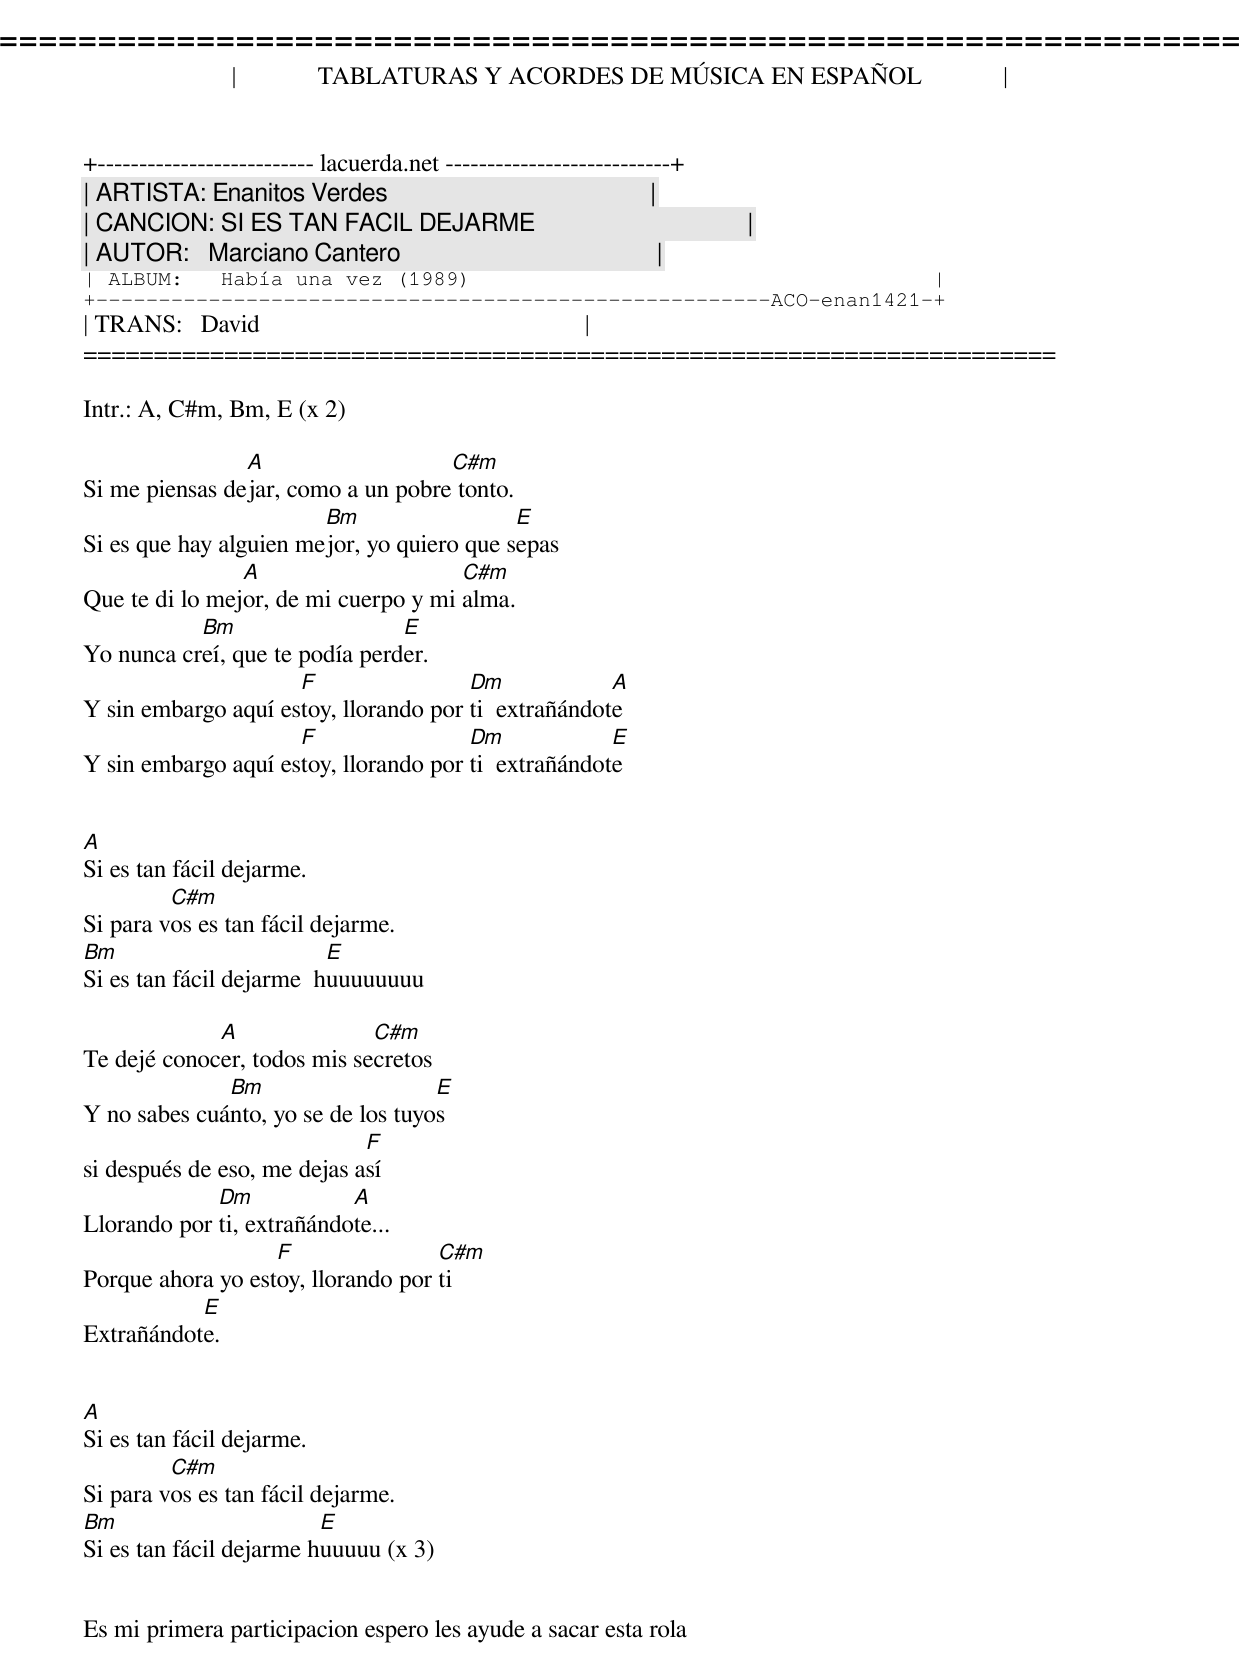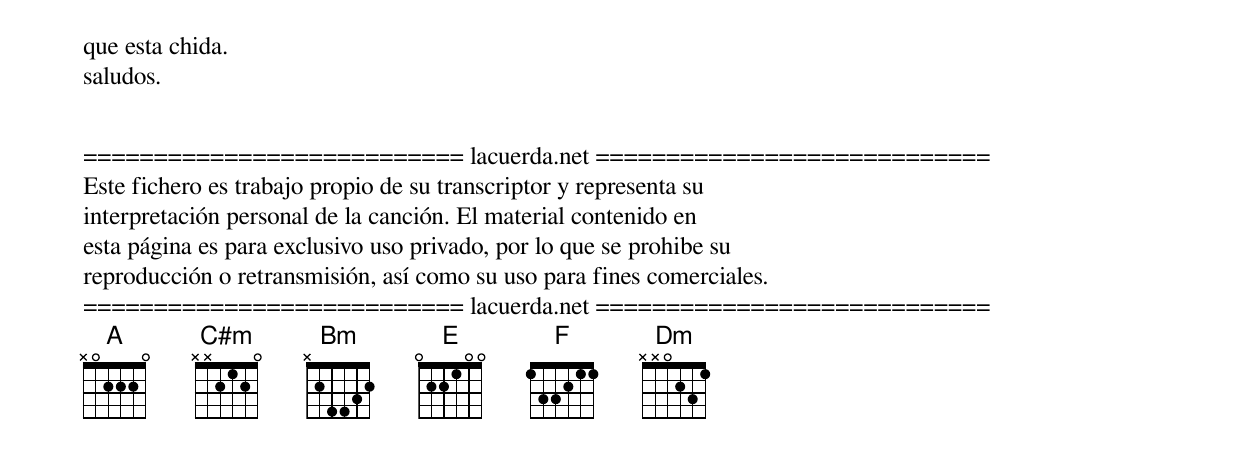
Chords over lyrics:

=====================================================================
|             TABLATURAS Y ACORDES DE MÚSICA EN ESPAÑOL             |
+-------------------------- lacuerda.net ---------------------------+
| ARTISTA: Enanitos Verdes                                          |
| CANCION: SI ES TAN FACIL DEJARME                                  |
| AUTOR:   Marciano Cantero                                         |
| ALBUM:   Había una vez (1989)                                     |
+------------------------------------------------------ACO-enan1421-+
| TRANS:   David                                                    |
=====================================================================

Intr.: A, C#m, Bm, E (x 2)

                A                   C#m
Si me piensas dejar, como a un pobre tonto.
                        Bm                  E
Si es que hay alguien mejor, yo quiero que sepas
                A                     C#m
Que te di lo mejor, de mi cuerpo y mi alma.
           Bm                   E
Yo nunca creí, que te podía perder.
                     F                 Dm             A
Y sin embargo aquí estoy, llorando por ti  extrañándote
                     F                 Dm             E
Y sin embargo aquí estoy, llorando por ti  extrañándote


A
Si es tan fácil dejarme.
         C#m
Si para vos es tan fácil dejarme.
Bm                        E
Si es tan fácil dejarme  huuuuuuuu

             A               C#m
Te dejé conocer, todos mis secretos
              Bm                    E
Y no sabes cuánto, yo se de los tuyos
                             F
si después de eso, me dejas así
             Dm            A
Llorando por ti, extrañándote...
                   F                C#m
Porque ahora yo estoy, llorando por ti
           E
Extrañándote.


A
Si es tan fácil dejarme.
         C#m
Si para vos es tan fácil dejarme.
Bm                       E
Si es tan fácil dejarme huuuuu (x 3)


Es mi primera participacion espero les ayude a sacar esta rola
que esta chida.
saludos.


=========================== lacuerda.net ============================
Este fichero es trabajo propio de su transcriptor y representa su
interpretación personal de la canción. El material contenido en
esta página es para exclusivo uso privado, por lo que se prohibe su
reproducción o retransmisión, así como su uso para fines comerciales.
=========================== lacuerda.net ============================
